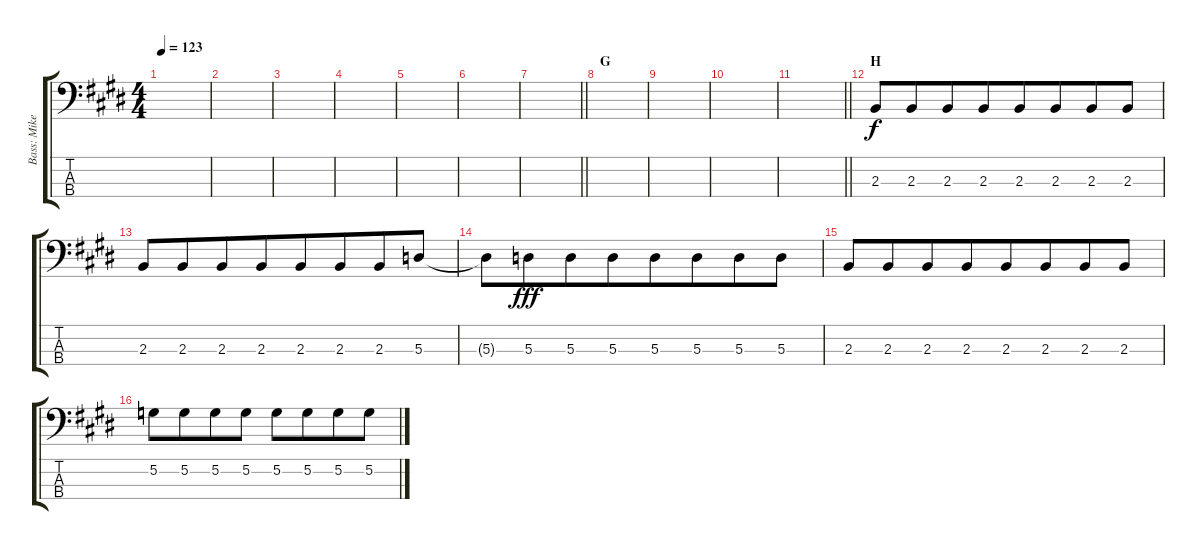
\track ("Bass: Mike" "Bass: Mike") {instrument electricbassfinger}
\staff {score tabs}
\tuning (G2 D2 A1 E1) {hide}
\ts (4 4)
\tempo 123
\clef f4
\ks e
|
|
|
|
|
|
\barLineRight lightlight
|
\section ("" "G")
|
|
|
\barLineRight lightlight
|
\section ("" "H")
2.3.8 2.3.8{beam merge} 2.3.8 2.3.8{beam merge} 2.3.8 2.3.8{beam merge} 2.3.8 2.3.8 |
2.3.8 2.3.8{beam merge} 2.3.8 2.3.8{beam merge} 2.3.8 2.3.8{beam merge} 2.3.8 5.3.8 |
5.3{t}.8{dy f} 5.3.8{dy fff beam merge} 5.3.8 5.3.8{beam merge} 5.3.8 5.3.8{beam merge} 5.3.8 5.3.8 |
2.3.8 2.3.8{beam merge} 2.3.8 2.3.8{beam merge} 2.3.8 2.3.8{beam merge} 2.3.8 2.3.8 |
5.2.8 5.2.8{beam merge} 5.2.8 5.2.8 5.2.8 5.2.8{beam merge} 5.2.8 5.2.8
